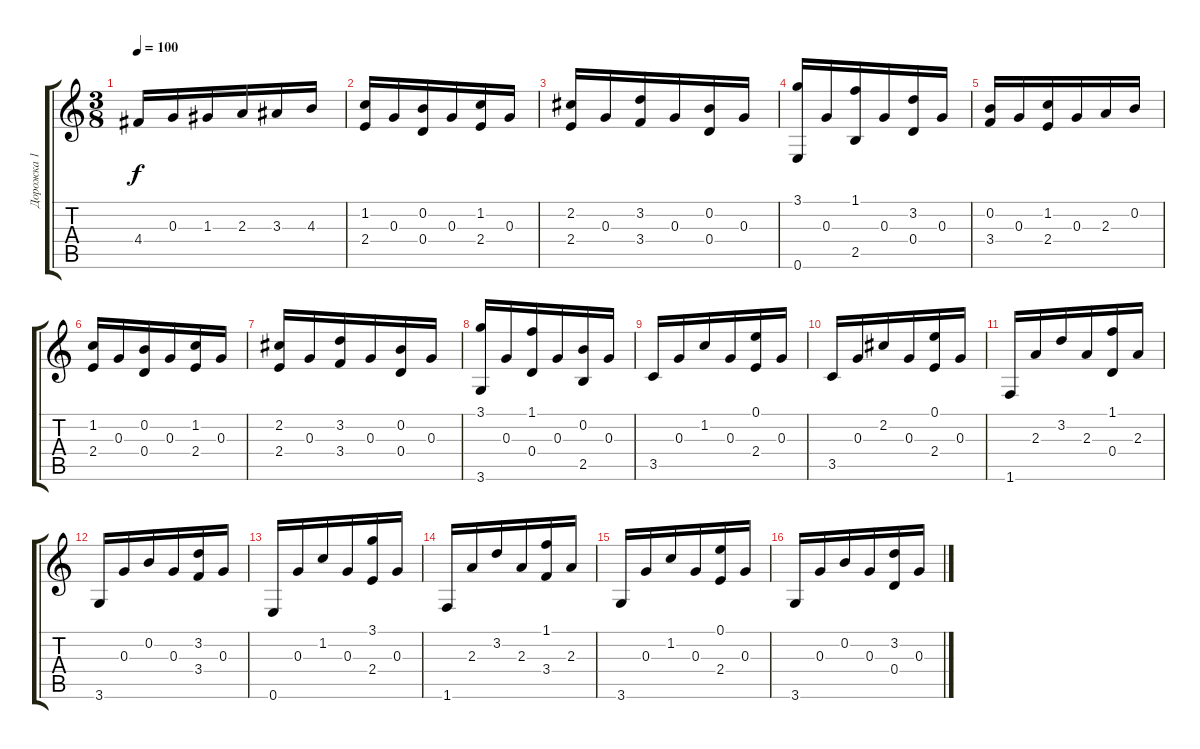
\track ("Дорожка 1" "Дорожка 1") {instrument acousticguitarnylon}
\staff {score tabs}
\tuning (E4 B3 G3 D3 A2 E2) {hide}
\ts (3 8)
\tempo 100
\clef g2
\ks c
4.4.16{dy f} 0.3.16 1.3.16 2.3.16 3.3.16 4.3.16 |
(1.2 2.4).16 0.3.16 (0.2 0.4).16 0.3.16 (1.2 2.4).16 0.3.16 |
(2.2 2.4).16 0.3.16 (3.2 3.4).16 0.3.16 (0.2 0.4).16 0.3.16 |
(3.1 0.6).16 0.3.16 (1.1 2.5).16 0.3.16 (3.2 0.4).16 0.3.16 |
(0.2 3.4).16 0.3.16 (1.2 2.4).16 0.3.16 2.3.16 0.2.16 |
(1.2 2.4).16 0.3.16 (0.2 0.4).16 0.3.16 (1.2 2.4).16 0.3.16 |
(2.2 2.4).16 0.3.16 (3.2 3.4).16 0.3.16 (0.2 0.4).16 0.3.16 |
(3.1 3.6).16 0.3.16 (1.1 0.4).16 0.3.16 (0.2 2.5).16 0.3.16 |
3.5.16 0.3.16 1.2.16 0.3.16 (0.1 2.4).16 0.3.16 |
3.5.16 0.3.16 2.2.16 0.3.16 (0.1 2.4).16 0.3.16 |
1.6.16 2.3.16 3.2.16 2.3.16 (1.1 0.4).16 2.3.16 |
3.6.16 0.3.16 0.2.16 0.3.16 (3.2 3.4).16 0.3.16 |
0.6.16 0.3.16 1.2.16 0.3.16 (3.1 2.4).16 0.3.16 |
1.6.16 2.3.16 3.2.16 2.3.16 (1.1 3.4).16 2.3.16 |
3.6.16 0.3.16 1.2.16 0.3.16 (0.1 2.4).16 0.3.16 |
3.6.16 0.3.16 0.2.16 0.3.16 (3.2 0.4).16 0.3.16
